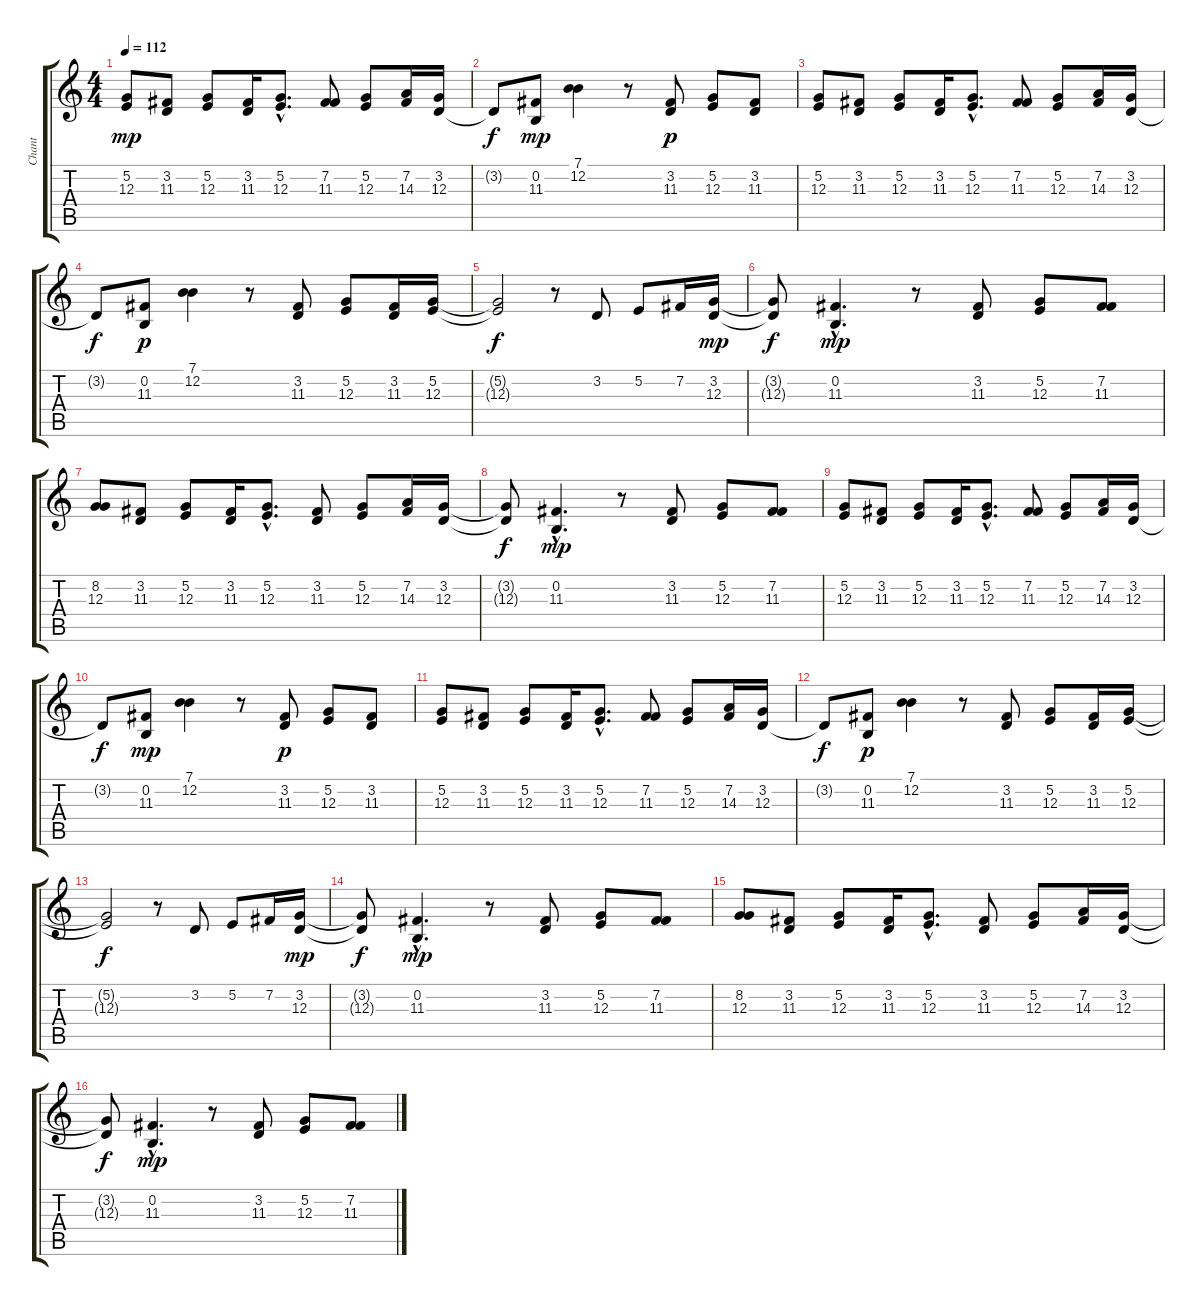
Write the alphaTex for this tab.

\track ("Chant" "Chant") {instrument lead8bassandlead}
\staff {score tabs}
\tuning (E4 B3 G3 D3 A2 E2) {hide}
\ts (4 4)
\tempo 112
\clef g2
\ks c
(5.2 12.3).8{dy mp} (3.2 11.3).8 (5.2 12.3).8 (3.2 11.3).16 (5.2{hac} 12.3{hac}).8{d} (7.2 11.3).8 (5.2 12.3).8 (7.2 14.3).16 (3.2 12.3).16 |
3.2{t}.8{dy f} (0.2 11.3).8{dy mp} (7.1 12.2).4 r.8 (3.2 11.3).8{dy p} (5.2 12.3).8 (3.2 11.3).8 |
(5.2 12.3).8 (3.2 11.3).8 (5.2 12.3).8 (3.2 11.3).16 (5.2{hac} 12.3{hac}).8{d} (7.2 11.3).8 (5.2 12.3).8 (7.2 14.3).16 (3.2 12.3).16 |
3.2{t}.8{dy f} (0.2 11.3).8{dy p} (7.1 12.2).4 r.8 (3.2 11.3).8 (5.2 12.3).8 (3.2 11.3).16 (5.2 12.3).16 |
(5.2{t} 12.3{t}).2{dy f} r.8 3.2.8 5.2.8 7.2.16 (3.2 12.3).16{dy mp} |
(3.2{t} 12.3{t}).8{dy f} (0.2{hac} 11.3{hac}).4{d dy mp} r.8 (3.2 11.3).8 (5.2 12.3).8 (7.2 11.3).8 |
(8.2 12.3).8 (3.2 11.3).8 (5.2 12.3).8 (3.2 11.3).16 (5.2{hac} 12.3{hac}).8{d} (3.2 11.3).8 (5.2 12.3).8 (7.2 14.3).16 (3.2 12.3).16 |
(3.2{t} 12.3{t}).8{dy f} (0.2{hac} 11.3{hac}).4{d dy mp} r.8 (3.2 11.3).8 (5.2 12.3).8 (7.2 11.3).8 |
(5.2 12.3).8 (3.2 11.3).8 (5.2 12.3).8 (3.2 11.3).16 (5.2{hac} 12.3{hac}).8{d} (7.2 11.3).8 (5.2 12.3).8 (7.2 14.3).16 (3.2 12.3).16 |
3.2{t}.8{dy f} (0.2 11.3).8{dy mp} (7.1 12.2).4 r.8 (3.2 11.3).8{dy p} (5.2 12.3).8 (3.2 11.3).8 |
(5.2 12.3).8 (3.2 11.3).8 (5.2 12.3).8 (3.2 11.3).16 (5.2{hac} 12.3{hac}).8{d} (7.2 11.3).8 (5.2 12.3).8 (7.2 14.3).16 (3.2 12.3).16 |
3.2{t}.8{dy f} (0.2 11.3).8{dy p} (7.1 12.2).4 r.8 (3.2 11.3).8 (5.2 12.3).8 (3.2 11.3).16 (5.2 12.3).16 |
(5.2{t} 12.3{t}).2{dy f} r.8 3.2.8 5.2.8 7.2.16 (3.2 12.3).16{dy mp} |
(3.2{t} 12.3{t}).8{dy f} (0.2{hac} 11.3{hac}).4{d dy mp} r.8 (3.2 11.3).8 (5.2 12.3).8 (7.2 11.3).8 |
(8.2 12.3).8 (3.2 11.3).8 (5.2 12.3).8 (3.2 11.3).16 (5.2{hac} 12.3{hac}).8{d} (3.2 11.3).8 (5.2 12.3).8 (7.2 14.3).16 (3.2 12.3).16 |
(3.2{t} 12.3{t}).8{dy f} (0.2{hac} 11.3{hac}).4{d dy mp} r.8 (3.2 11.3).8 (5.2 12.3).8 (7.2 11.3).8
